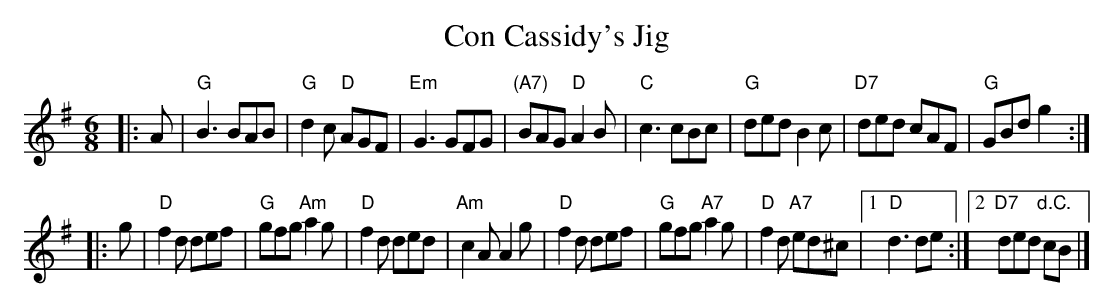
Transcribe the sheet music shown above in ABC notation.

X:1
T: Con Cassidy's Jig
M: 6/8
L: 1/8
K: G
|: A |\
"G"B3 BAB | "G"d2c "D"AGF | "Em"G3 GFG | "(A7)"BAG "D"A2B |\
"C"c3 cBc | "G"ded B2c | "D7"ded cAF | "G"GBd g2 :|
|: g |\
"D"f2d def | "G"gfg "Am"a2g | "D"f2d ded | "Am"c2A A2g |\
"D"f2d def | "G"gfg "A7"a2g | "D"f2d "A7"ed^c |1 "D"d3 de :|2 "D7"ded "d.C."cB |]
